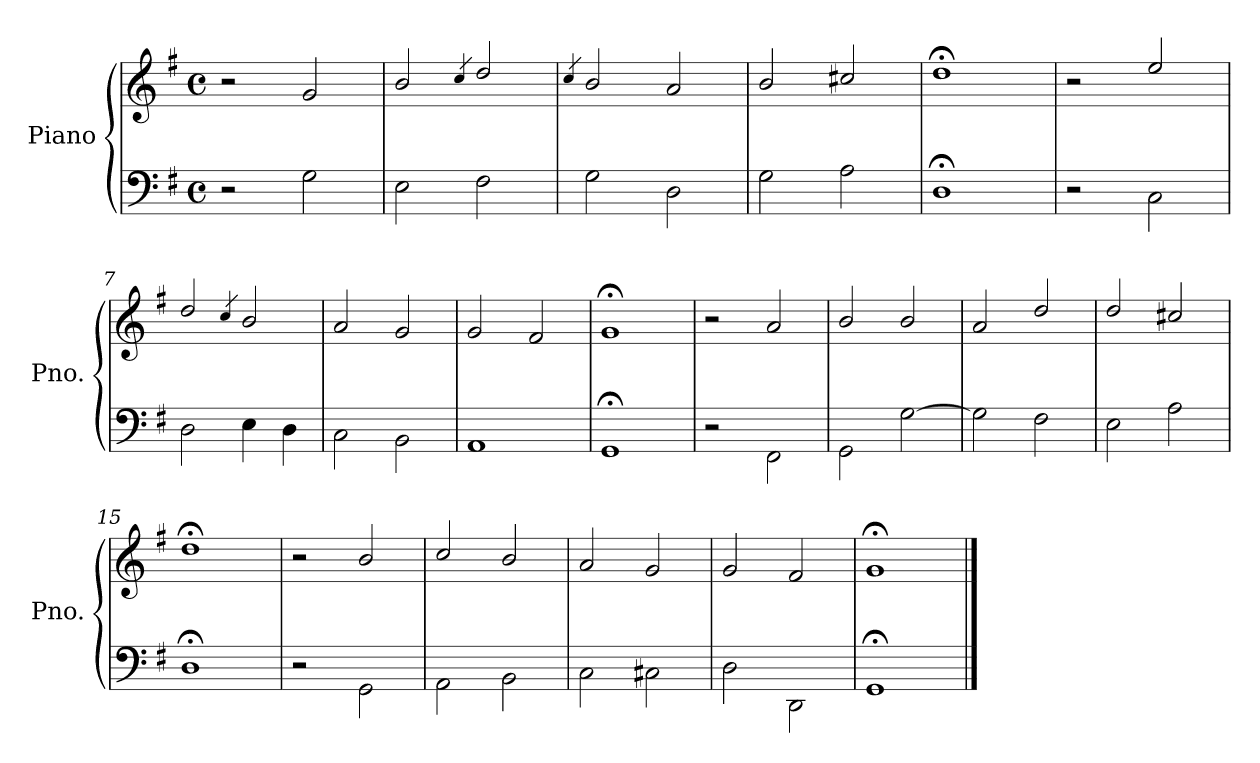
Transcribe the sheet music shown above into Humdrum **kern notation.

**kern	**kern
*part1	*part1
*staff2	*staff1
*I"Piano	*
*I'Pno.	*
*clefF4	*clefG2
*k[f#]	*k[f#]
*G:	*G:
*M4/4	*M4/4
*met(c)	*met(c)
=1	=1
2r	2r
2G\	2g/
=2	=2
2E\	2b/
.	4qcc/
2F#\	2dd/
=3	=3
.	4qcc/
2G\	2b/
2D\	2a/
=4	=4
2G\	2b/
2A\	2cc#X/
=5	=5
1D;	1dd;<
=6	=6
2r	2r
2C\	2ee/
=7	=7
2D\	2dd/
.	4qcc/
4E\	2b/
4D\	.
=8	=8
2C\	2a/
2BB\	2g/
=9	=9
1AA	2g/
.	2f#/
=10	=10
1GG;	1g;<
!!LO:LB:g=z
=11	=11
2r	2r
2FF#\	2a/
=12	=12
2GG\	2b/
[<2G\	2b/
=13	=13
2G\]	2a/
2F#\	2dd/
=14	=14
2E\	2dd/
2A\	2cc#X/
=15	=15
1D;	1dd;<
=16	=16
2r	2r
2GG\	2b/
=17	=17
2AA\	2cc/
2BB\	2b/
=18	=18
2C\	2a/
2C#X\	2g/
=19	=19
2D\	2g/
2DD\	2f#/
=20	=20
1GG;	1g;<
==	==
*-	*-
